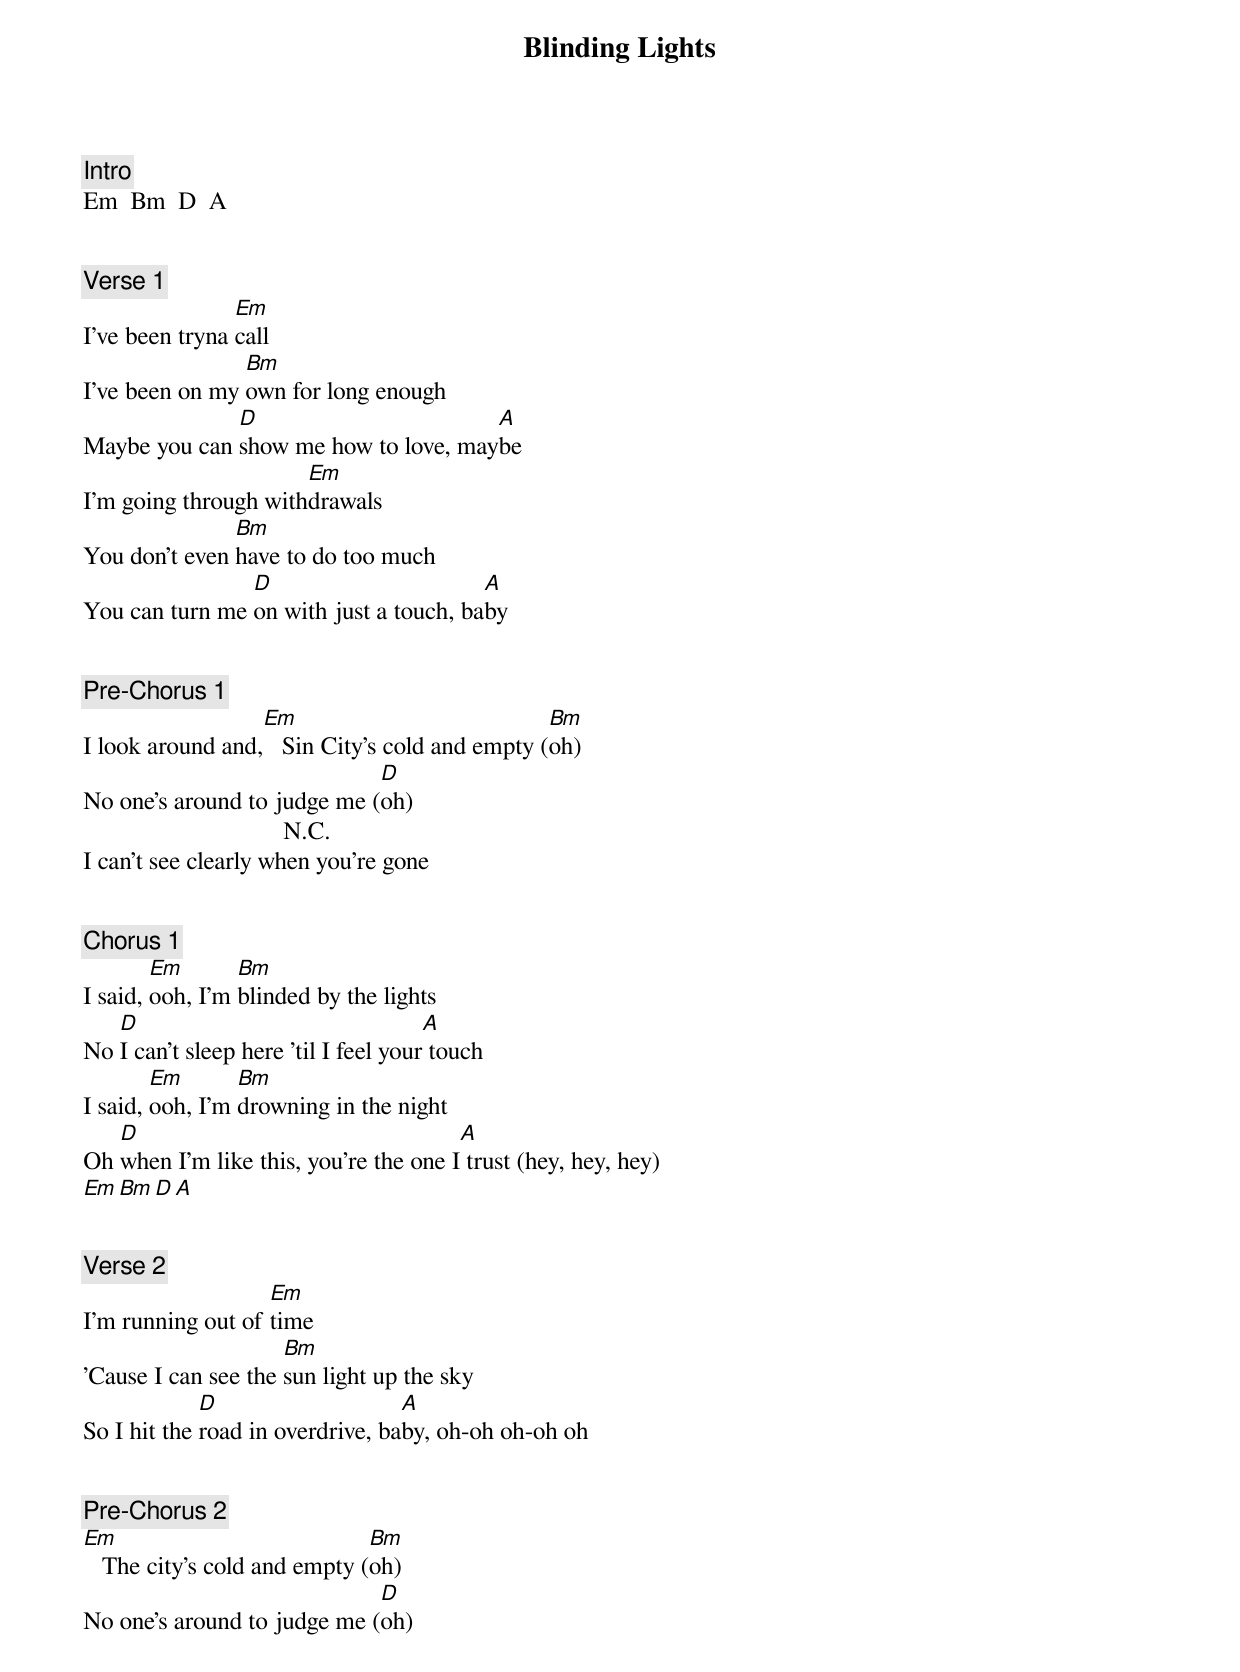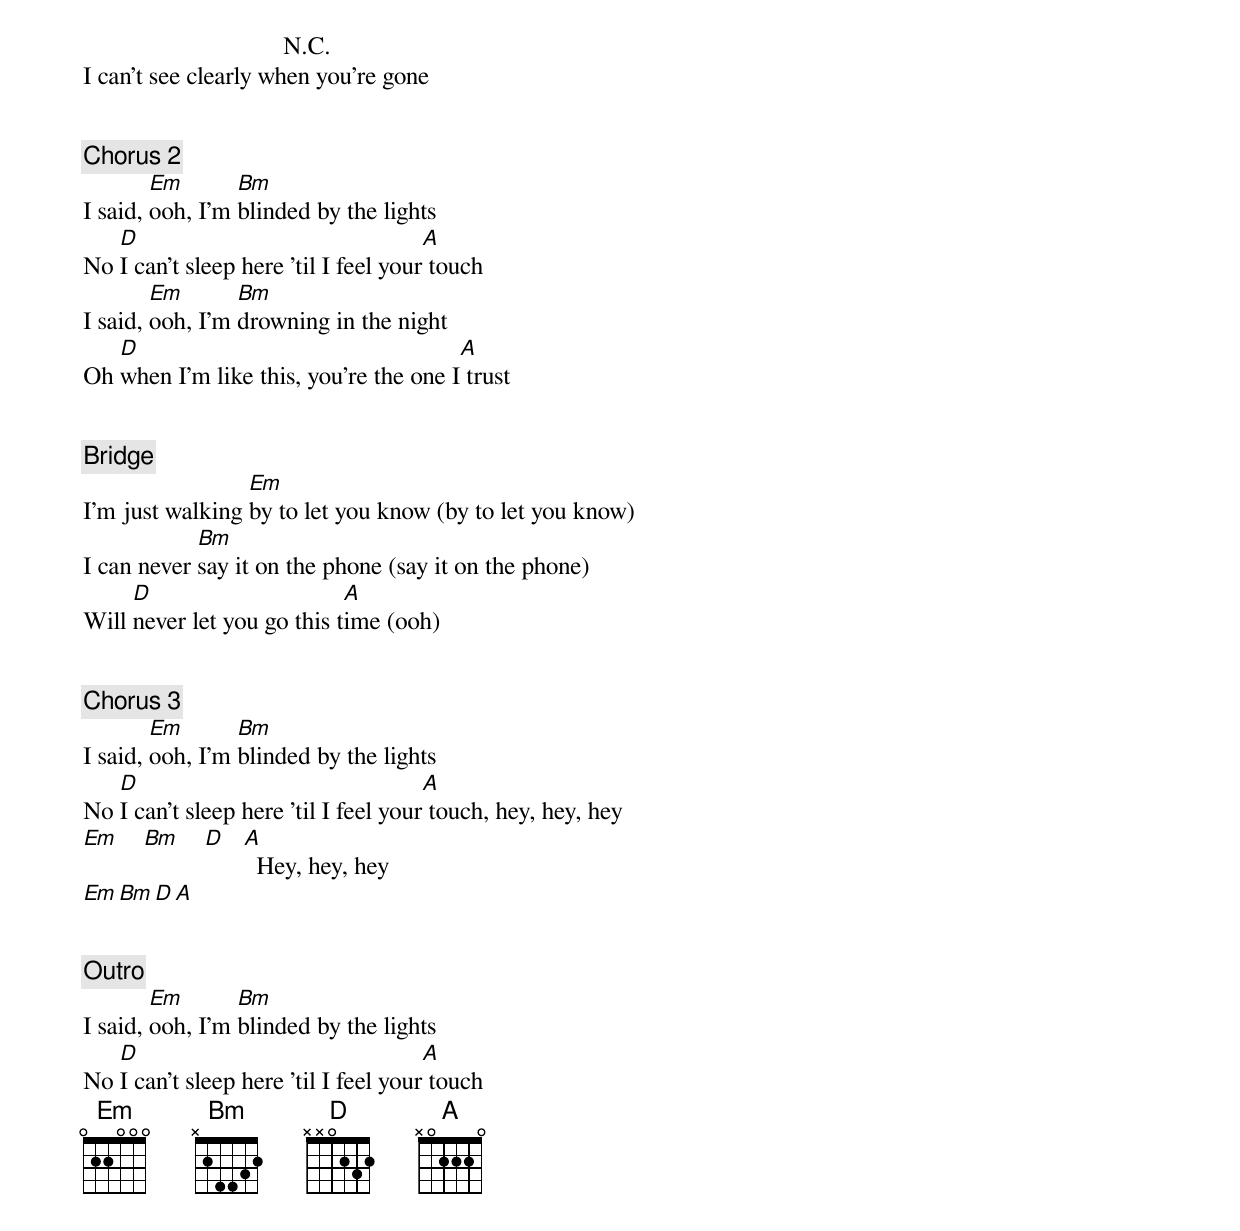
Blinding Lights

[Intro]
Em  Bm  D  A


[Verse 1]
                Em
I've been tryna call
                Bm
I've been on my own for long enough
              D                       A
Maybe you can show me how to love, maybe
                      Em
I'm going through withdrawals
               Bm
You don't even have to do too much
                D                       A
You can turn me on with just a touch, baby


[Pre-Chorus 1]
                  Em                            Bm
I look around and,   Sin City's cold and empty (oh)
                             D
No one's around to judge me (oh)
                                N.C.
I can't see clearly when you're gone


[Chorus 1]
        Em       Bm
I said, ooh, I'm blinded by the lights
   D                                  A
No I can't sleep here 'til I feel your touch
        Em       Bm
I said, ooh, I'm drowning in the night
   D                                   A
Oh when I'm like this, you're the one I trust (hey, hey, hey)
Em  Bm  D  A


[Verse 2]
                   Em
I'm running out of time
                     Bm
'Cause I can see the sun light up the sky
             D                    A
So I hit the road in overdrive, baby, oh-oh oh-oh oh


[Pre-Chorus 2]
Em                            Bm
   The city's cold and empty (oh)
                             D
No one's around to judge me (oh)
                                N.C.
I can't see clearly when you're gone


[Chorus 2]
        Em       Bm
I said, ooh, I'm blinded by the lights
   D                                  A
No I can't sleep here 'til I feel your touch
        Em       Bm
I said, ooh, I'm drowning in the night
   D                                   A
Oh when I'm like this, you're the one I trust


[Bridge]
                 Em
I'm just walking by to let you know (by to let you know)
            Bm
I can never say it on the phone (say it on the phone)
     D                      A
Will never let you go this time (ooh)


[Chorus 3]
        Em       Bm
I said, ooh, I'm blinded by the lights
   D                                  A
No I can't sleep here 'til I feel your touch, hey, hey, hey
Em  Bm  D  A
             Hey, hey, hey
Em  Bm  D  A


[Outro]
        Em       Bm
I said, ooh, I'm blinded by the lights
   D                                  A
No I can't sleep here 'til I feel your touch
